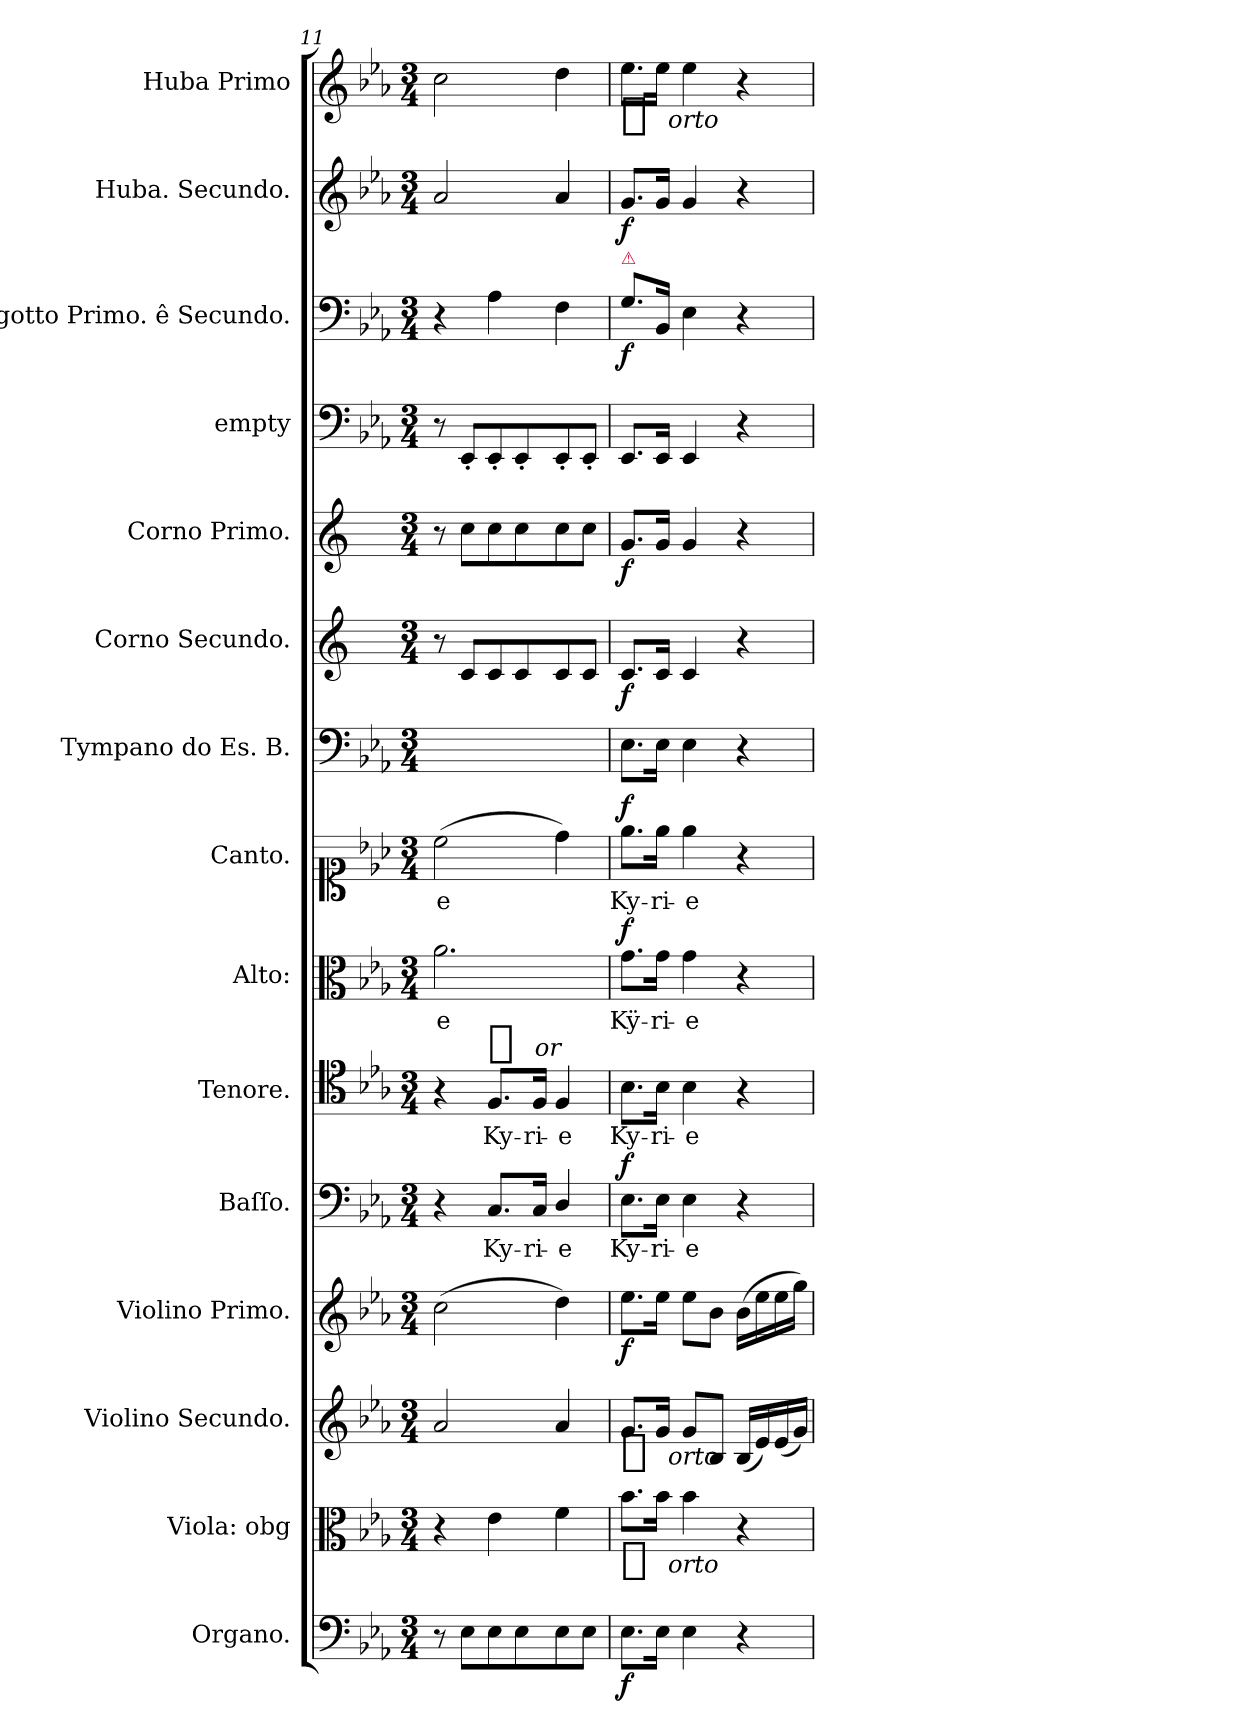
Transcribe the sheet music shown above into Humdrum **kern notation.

**kern	**dynam	**kern	**dynam	**kern	**dynam	**kern	**dynam	**kern	**text	**dynam	**kern	**text	**dynam	**kern	**text	**dynam	**kern	**text	**dynam	**kern	**kern	**dynam	**kern	**dynam	**kern	**kern	**dynam	**kern	**dynam	**kern	**dynam
*part15	*part15	*part14	*part14	*part13	*part13	*part12	*part12	*part11	*part11	*part11	*part10	*part10	*part10	*part9	*part9	*part9	*part8	*part8	*part8	*part7	*part6	*part6	*part5	*part5	*part4	*part3	*part3	*part2	*part2	*part1	*part1
*staff15	*staff15	*staff14	*staff14	*staff13	*staff13	*staff12	*staff12	*staff11	*staff11	*staff11	*staff10	*staff10	*staff10	*staff9	*staff9	*staff9	*staff8	*staff8	*staff8	*staff7	*staff6	*staff6	*staff5	*staff5	*staff4	*staff3	*staff3	*staff2	*staff2	*staff1	*staff1
*I"Organo.	*	*I"Viola: obg	*	*I"Violino Secundo.	*	*I"Violino Primo.	*	*I"Baſſo.	*	*	*I"Tenore.	*	*	*I"Alto:	*	*	*I"Canto.	*	*	*I"Tympano do Es. B.	*I"Corno Secundo.	*	*I"Corno Primo.	*	*I"empty	*I"Fagotto Primo. ê Secundo.	*	*I"Huba. Secundo.	*	*I"Huba Primo	*
*I'org	*	*I'vla	*	*	*	*I'vl I	*	*I'B	*	*	*I'T	*	*	*I'A	*	*	*I'C	*	*	*	*	*	*I'cor I	*	*	*	*	*	*	*	*
*clefF4	*	*clefC3	*	*clefG2	*	*clefG2	*	*clefF4	*	*	*clefC4	*	*	*clefC3	*	*	*clefC1	*	*	*clefF4	*clefG2	*	*clefG2	*	*clefF4	*clefF4	*	*clefG2	*	*clefG2	*
*	*	*	*	*	*	*	*	*	*	*	*	*	*	*	*	*	*	*	*	*	*ITrd5c9	*	*ITrd5c9	*	*	*	*	*	*	*	*
*k[b-e-a-]	*	*k[b-e-a-]	*	*k[b-e-a-]	*	*k[b-e-a-]	*	*k[b-e-a-]	*	*	*k[b-e-a-]	*	*	*k[b-e-a-]	*	*	*k[b-e-a-]	*	*	*k[b-e-a-]	*k[b-e-a-]	*	*k[b-e-a-]	*	*k[b-e-a-]	*k[b-e-a-]	*	*k[b-e-a-]	*	*k[b-e-a-]	*
*E-:	*	*E-:	*	*E-:	*	*E-:	*	*E-:	*	*	*E-:	*	*	*E-:	*	*	*E-:	*	*	*E-:	*E-:	*	*E-:	*	*E-:	*E-:	*	*E-:	*	*E-:	*
*M3/4	*	*M3/4	*	*M3/4	*	*M3/4	*	*M3/4	*	*	*M3/4	*	*	*M3/4	*	*	*M3/4	*	*	*M3/4	*M3/4	*	*M3/4	*	*M3/4	*M3/4	*	*M3/4	*	*M3/4	*
=11	=11	=11	=11	=11	=11	=11	=11	=11	=11	=11	=11	=11	=11	=11	=11	=11	=11	=11	=11	=11	=11	=11	=11	=11	=11	=11	=11	=11	=11	=11	=11
!	!	!	!	!	!	!	!	!	!	!	!	!	!	!	!	!	!	!LO:LY:i	!	!	!	!	!	!	!	!	!	!	!	!	!
8r	.	4r	.	2a-/	.	(>2cc\	.	4r	.	.	4r	.	.	2.a-\	-e	.	(>2cc\	-e	.	2.ryy	8r	.	8r	.	8r	4r	.	2a-/	.	2cc\	.
8E-\L	.	.	.	.	.	.	.	.	.	.	.	.	.	.	.	.	.	.	.	.	8E-/L	.	8e-\L	.	8EE-'</L	.	.	.	.	.	.
!	!	!	!	!	!	!	!	!	!	!	!	!	!LO:DY:a:t=%s or	!	!	!	!	!	!	!	!	!	!	!	!	!	!	!	!	!	!
8E-\	.	4e-\	.	.	.	.	.	8.C/L	Ky-	.	8.F/L	Ky-	f	.	.	.	.	.	.	.	8E-/	.	8e-\	.	8EE-'</	4A-\	.	.	.	.	.
8E-\	.	.	.	.	.	.	.	.	.	.	.	.	.	.	.	.	.	.	.	.	8E-/	.	8e-\	.	8EE-'</	.	.	.	.	.	.
.	.	.	.	.	.	.	.	16C/Jk	-ri-	.	16F/Jk	-ri-	.	.	.	.	.	.	.	.	.	.	.	.	.	.	.	.	.	.	.
8E-\	.	4f\	.	4a-/	.	4dd\)	.	4D/	-e	.	4F/	-e	.	.	.	.	4dd\)	.	.	.	8E-/	.	8e-\	.	8EE-'</	4F\	.	4a-/	.	4dd\	.
8E-\J	.	.	.	.	.	.	.	.	.	.	.	.	.	.	.	.	.	.	.	.	8E-/J	.	8e-\J	.	8EE-'</J	.	.	.	.	.	.
=12	=12	=12	=12	=12	=12	=12	=12	=12	=12	=12	=12	=12	=12	=12	=12	=12	=12	=12	=12	=12	=12	=12	=12	=12	=12	=12	=12	=12	=12	=12	=12
!	!	!	!	!	!	!	!	!	!	!	!	!	!	!	!	!	!	!	!	!	!	!	!	!	!	!LO:TX:a:color=crimson:t=⚠	!	!	!	!	!
!	!	!	!LO:DY:b:t=%s orto	!	!LO:DY:b:t=%s orto	!	!	!	!	!LO:DY:a	!	!	!	!	!	!LO:DY:b	!	!	!LO:DY:b	!	!	!	!	!	!	!	!	!	!	!	!LO:DY:b:t=%s orto
8.E-\L	f	8.b-\L	f	8.g/L	f	8.ee-\L	f	8.E-\L	Ky-	f	8.B-\L	Ky-	.	8.g\L	Kÿ-	f	8.ee-\L	Ky-	f	8.E-\L	8.E-/L	f	8.B-/L	f	8.EE-/L	8.G\L	f	8.g/L	f	8.ee-\L	f
16E-\Jk	.	16b-\Jk	.	16g/Jk	.	16ee-\Jk	.	16E-\Jk	-ri-	.	16B-\Jk	-ri-	.	16g\Jk	-ri-	.	16ee-\Jk	-ri-	.	16E-\Jk	16E-/Jk	.	16B-/Jk	.	16EE-/Jk	16BB-/Jk	.	16g/Jk	.	16ee-\Jk	.
4E-\	.	4b-\	.	8g/L	.	8ee-\L	.	4E-\	-e	.	4B-\	-e	.	4g\	-e	.	4ee-\	-e	.	4E-\	4E-/	.	4B-/	.	4EE-/	4E-\	.	4g/	.	4ee-\	.
.	.	.	.	8B-/J	.	8b-\J	.	.	.	.	.	.	.	.	.	.	.	.	.	.	.	.	.	.	.	.	.	.	.	.	.
4r	.	4r	.	(<16B-/LL	.	(>16b-\LL	.	4r	.	.	4r	.	.	4r	.	.	4r	.	.	4r	4r	.	4r	.	4r	4r	.	4r	.	4r	.
.	.	.	.	16e-/)	.	16ee-\	.	.	.	.	.	.	.	.	.	.	.	.	.	.	.	.	.	.	.	.	.	.	.	.	.
.	.	.	.	(<16e-/	.	16ee-\	.	.	.	.	.	.	.	.	.	.	.	.	.	.	.	.	.	.	.	.	.	.	.	.	.
.	.	.	.	16g/JJ)	.	16gg\JJ)	.	.	.	.	.	.	.	.	.	.	.	.	.	.	.	.	.	.	.	.	.	.	.	.	.
=	=	=	=	=	=	=	=	=	=	=	=	=	=	=	=	=	=	=	=	=	=	=	=	=	=	=	=	=	=	=	=
*-	*-	*-	*-	*-	*-	*-	*-	*-	*-	*-	*-	*-	*-	*-	*-	*-	*-	*-	*-	*-	*-	*-	*-	*-	*-	*-	*-	*-	*-	*-	*-
